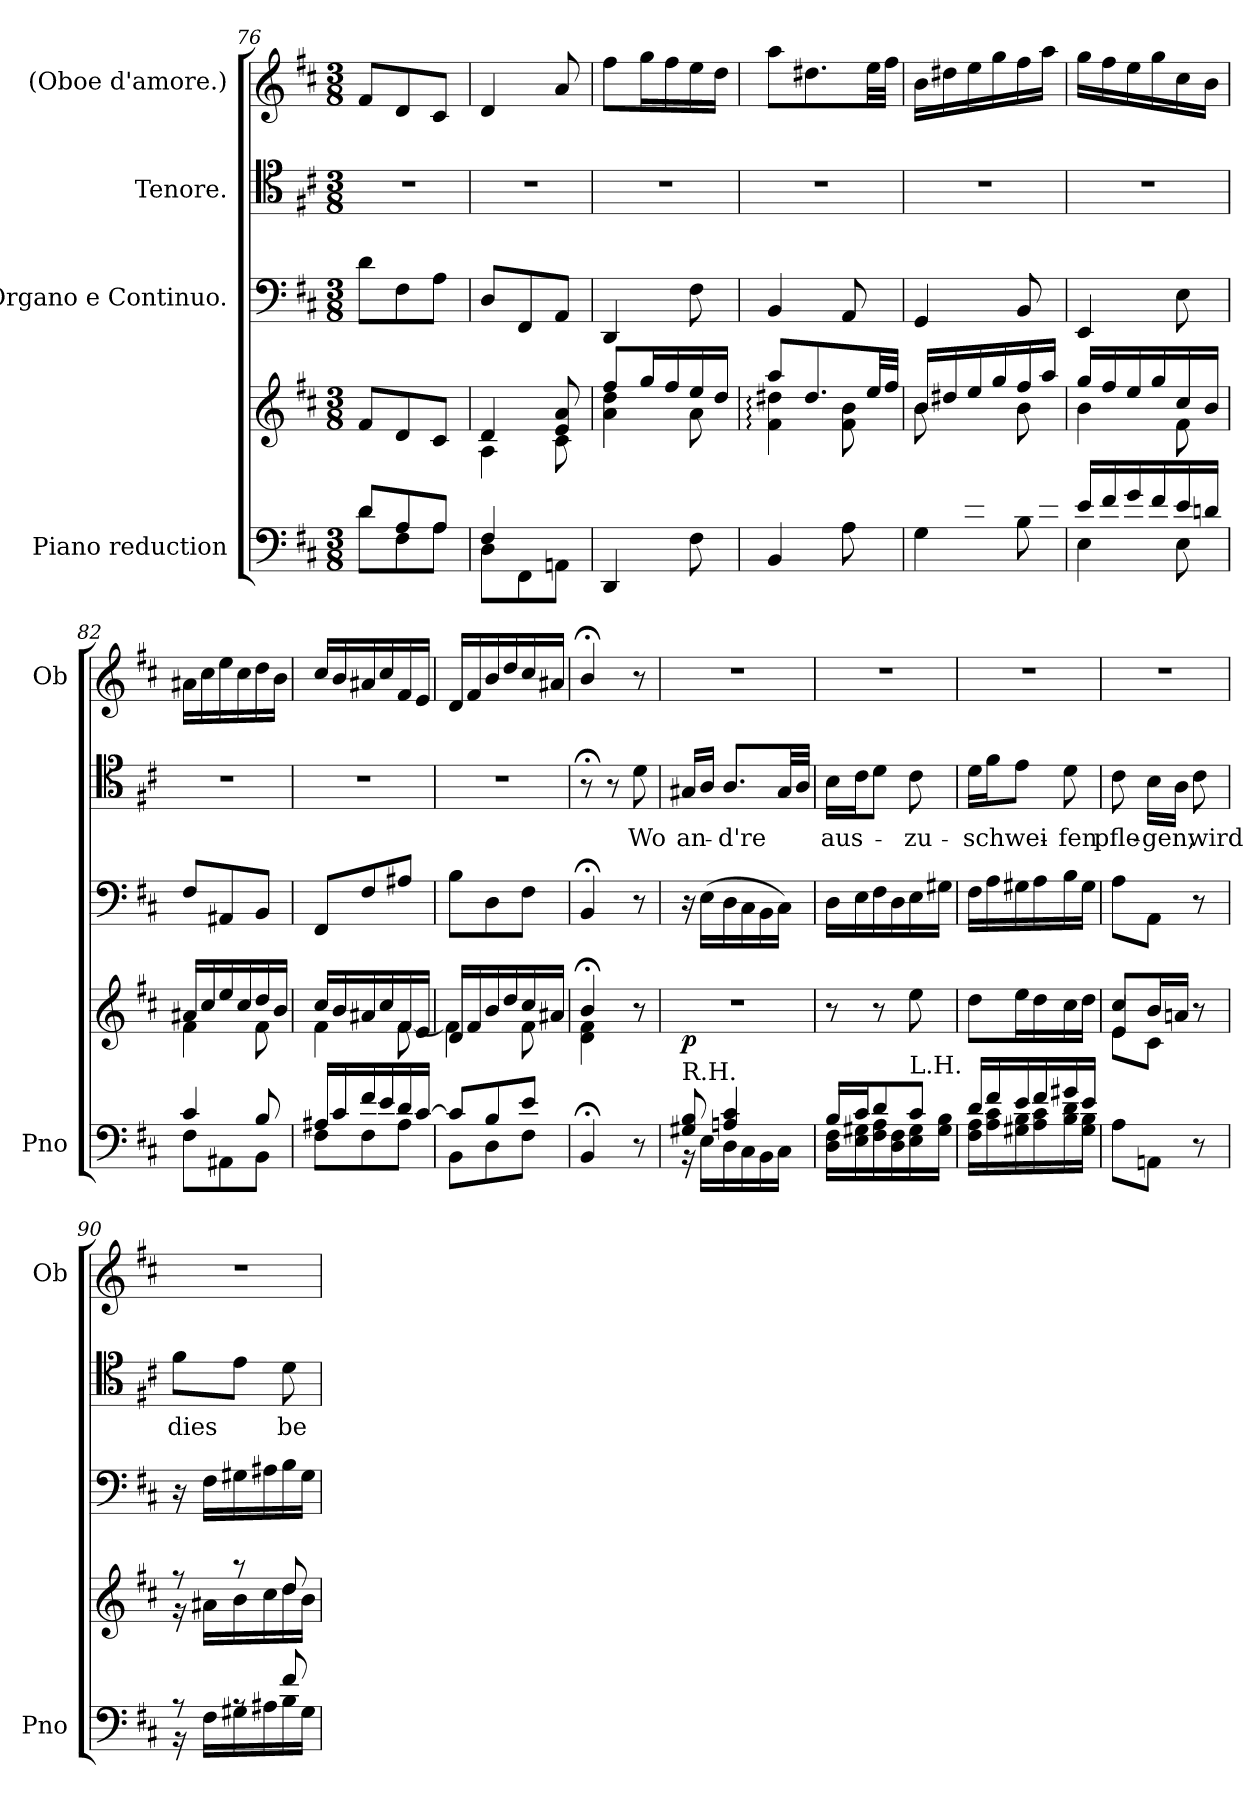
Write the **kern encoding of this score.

**kern	**kern	**dynam	**kern	**kern	**text	**kern
*part4	*part4	*part4	*part3	*part2	*part2	*part1
*staff5	*staff4	*staff4/5	*staff3	*staff2	*staff2	*staff1
*I"Piano reduction	*	*	*I"Organo e  Continuo.	*I"Tenore.	*	*I"(Oboe d'amore.)
*I'Pno	*	*	*	*	*	*I'Ob
*clefF4	*clefG2	*	*clefF4	*clefC4	*	*clefG2
*k[f#c#]	*k[f#c#]	*	*k[f#c#]	*k[f#c#]	*	*k[f#c#]
*D:	*D:	*	*D:	*D:	*	*D:
*M3/8	*M3/8	*	*M3/8	*M3/8	*	*M3/8
=76	=76	=76	=76	=76	=76	=76
*^	*	*	*	*	*	*
8d/L	8d\L	8f#/L	.	8d\L	4.r	.	8f#/L
8A/	8F#\	8d/	.	8F#\	.	.	8d/
8A/J	8A\J	8c#/J	.	8A\J	.	.	8c#/J
=77	=77	=77	=77	=77	=77	=77	=77
*	*	*^	*	*	*	*	*
4F#/	8D\L	4d/	4A\	.	8D/L	4.r	.	4d/
.	8FF#\	.	.	.	8FF#/	.	.	.
8ryy	8AAn\J	8e/ 8a/	8c#\	.	8AA/J	.	.	8a/
*v	*v	*	*	*	*	*	*	*
=78	=78	=78	=78	=78	=78	=78	=78
4DD/	8ff#/L	4a\ 4dd\	.	4DD/	4.r	.	8ff#\L
.	16gg/L	.	.	.	.	.	16gg\L
.	16ff#/	.	.	.	.	.	16ff#\
8F#\	16ee/	8a\	.	8F#\	.	.	16ee\
.	16dd/JJ	.	.	.	.	.	16dd\JJ
=79	=79	=79	=79	=79	=79	=79	=79
4BB/	8aa/L	4f#\: 4dd#X\:	.	4BB/	4.r	.	8aa\L
.	8.dd#/	.	.	.	.	.	8.dd#X\
8A\	.	8f#\ 8b\	.	8AA/	.	.	.
.	32ee/LL	.	.	.	.	.	32ee\LL
.	32ff#/JJJ	.	.	.	.	.	32ff#\JJJ
=80	=80	=80	=80	=80	=80	=80	=80
*^	*	*^	*	*	*	*	*
8ryy	4G\	16b/LL	4ryy	8b\L	.	4GG/	4.r	.	16b\LL
.	.	16dd#X/	.	.	.	.	.	.	16dd#X\
8e/	.	16ee/	.	4ryy	.	.	.	.	16ee\
.	.	16gg/	.	.	.	.	.	.	16gg\
16d#X/L	8B\	16ff#/	8b\	.	.	8BB/	.	.	16ff#\
16f#/JJ	.	16aa/JJ	.	.	.	.	.	.	16aa\JJ
*	*	*	*v	*v	*	*	*	*	*
=81	=81	=81	=81	=81	=81	=81	=81	=81
16e/LL	4E\	16gg/LL	4b\	.	4EE/	4.r	.	16gg\LL
16f#/	.	16ff#/	.	.	.	.	.	16ff#\
16g/	.	16ee/	.	.	.	.	.	16ee\
16f#/	.	16gg/	.	.	.	.	.	16gg\
16e/	8E\	16cc#/	8f#\	.	8E\	.	.	16cc#\
16dn/JJ	.	16b/JJ	.	.	.	.	.	16b\JJ
=82	=82	=82	=82	=82	=82	=82	=82	=82
4c#/	8F#\L	16a#X/LL	4f#\	.	8F#/L	4.r	.	16a#X\LL
.	.	16cc#/	.	.	.	.	.	16cc#\
.	8AA#X\	16ee/	.	.	8AA#X/	.	.	16ee\
.	.	16cc#/	.	.	.	.	.	16cc#\
8B/	8BB\J	16dd/	8f#\	.	8BB/J	.	.	16dd\
.	.	16b/JJ	.	.	.	.	.	16b\JJ
=83	=83	=83	=83	=83	=83	=83	=83	=83
16A#X/LL	8F#\L	16cc#/LL	4f#\	.	8FF#/L	4.r	.	16cc#/LL
16c#/	.	16b/	.	.	.	.	.	16b/
16f#/	8F#\	16a#X/	.	.	8F#/	.	.	16a#X/
16e/	.	16cc#/	.	.	.	.	.	16cc#/
16d/	8A#\J	16f#/	[8f#\	.	8A#X/J	.	.	16f#/
[16c#/JJ	.	16e/JJ	.	.	.	.	.	16e/JJ
!!LO:PB:g=z
=84	=84	=84	=84	=84	=84	=84	=84	=84
8c#/L]	8BB\L	16d/LL	4f#\]	.	8B\L	4.r	.	16d/LL
.	.	16f#/	.	.	.	.	.	16f#/
8B/	8D\	16b/	.	.	8D\	.	.	16b/
.	.	16dd/	.	.	.	.	.	16dd/
8e/J	8F#\J	16cc#/	8f#\	.	8F#\J	.	.	16cc#/
.	.	16a#X/JJ	.	.	.	.	.	16a#X/JJ
*v	*v	*	*	*	*	*	*	*
=85	=85	=85	=85	=85	=85	=85	=85
4BB;/	4b;</	4d\ 4f#\	.	4BB;</	8r;<	.	4b;</
.	.	.	.	.	8r	.	.
!	!	!	!	!	!	!LO:LY:b	!
8r	8r	8ryy	.	8r	8d\	Wo	8r
=86	=86	=86	=86	=86	=86	=86	=86
*^	*	*	*	*	*	*	*
!LO:TX:a:t=R.H.	!	!	!	!	!	!	!	!
!	!	!	!	!LO:DY:b	!	!	!LO:LY:b	!
*	*	*v	*v	*	*	*	*	*
8G#X/ 8B/	16r	4.r	p	16r	16G#X/LL	an-	4.r
.	16E\LL	.	.	(>16E\LL	16A/JJ	.	.
!	!	!	!	!	!	!LO:LY:b	!
4An/ 4c#/	16D\	.	.	16D\	8.A/L	-d're	.
.	16C#\	.	.	16C#\	.	.	.
.	16BB\	.	.	16BB\	.	.	.
.	16C#\JJ	.	.	16C#\JJ)	32G#/LL	.	.
.	.	.	.	.	32A/JJJ	.	.
=87	=87	=87	=87	=87	=87	=87	=87
!	!	!	!	!	!	!LO:LY:b	!
16B/LL	16D\ 16F#\LL	8r	.	16D\LL	16B\LL	aus-	4.r
16c#/J	16E\ 16G#X\	.	.	16E\	16c#\J	.	.
8d/	16F#\ 16A\	8r	.	16F#\	8d\J	.	.
.	16D\ 16F#\	.	.	16D\	.	.	.
!LO:TX:a:t=L.H.	!	!	!	!	!	!	!
!	!	!	!	!	!	!LO:LY:b	!
8c#/J	16E\ 16G#\	8ee\	.	16E\	8c#\	-zu-	.
.	16G#\ 16B\JJ	.	.	16G#X\JJ	.	.	.
=88	=88	=88	=88	=88	=88	=88	=88
!	!	!	!	!	!	!LO:LY:b	!
16d/LL	16F#\ 16A\LL	8dd\L	.	16F#\LL	16d\LL	-schwei-	4.r
16f#/	16A\ 16c#\	.	.	16A\	16f#\J	.	.
16e/	16G#X\ 16B\	16ee\L	.	16G#X\	8e\J	.	.
16f#/	16A\ 16c#\	16dd\	.	16A\	.	.	.
!	!	!	!	!	!	!LO:LY:b	!
16g#X/	16B\ 16d\	16cc#\	.	16B\	8d\	-fen	.
16e/JJ	16G#\ 16B\JJ	16dd\JJ	.	16G#\JJ	.	.	.
=89	=89	=89	=89	=89	=89	=89	=89
*	*	*^	*	*	*	*	*
*	*	*	*^	*	*	*	*	*
!	!	!	!	!	!	!	!	!LO:LY:b	!
*v	*v	*	*	*	*	*	*	*	*
8A\L	8cc#/L	8e\L	4e/	.	8A\L	8c#\	pfle-	4.r
!	!	!	!	!	!	!	!LO:LY:b	!
8AAn\J	16b/L	8c#\J	.	.	8AA\J	16B\LL	-gen,	.
.	16an/JJ	.	.	.	.	16A\JJ	.	.
!	!	!	!	!	!	!	!LO:LY:b	!
8r	8r	8ryy	8ryy	.	8r	8c#\	wird	.
=90	=90	=90	=90	=90	=90	=90	=90	=90
*^	*	*	*	*	*	*	*	*
!	!	!	!	!	!	!	!	!LO:LY:b	!
*	*	*	*v	*v	*	*	*	*	*
8rA	16r	8r	16r	.	16r	8f#\L	dies	4.r
.	16F#\LL	.	16a#X\LL	.	16F#\LL	.	.	.
8rA	16G#X\	8r	16b\	.	16G#X\	8e\J	.	.
.	16A#X\	.	16cc#\	.	16A#X\	.	.	.
!	!	!	!	!	!	!	!LO:LY:b	!
8f#/	16B\	8dd/	16dd\	.	16B\	8d\	be-	.
.	16G#\JJ	.	16b\JJ	.	16G#\JJ	.	.	.
*v	*v	*	*	*	*	*	*	*
*	*v	*v	*	*	*	*	*
=	=	=	=	=	=	=
*-	*-	*-	*-	*-	*-	*-
